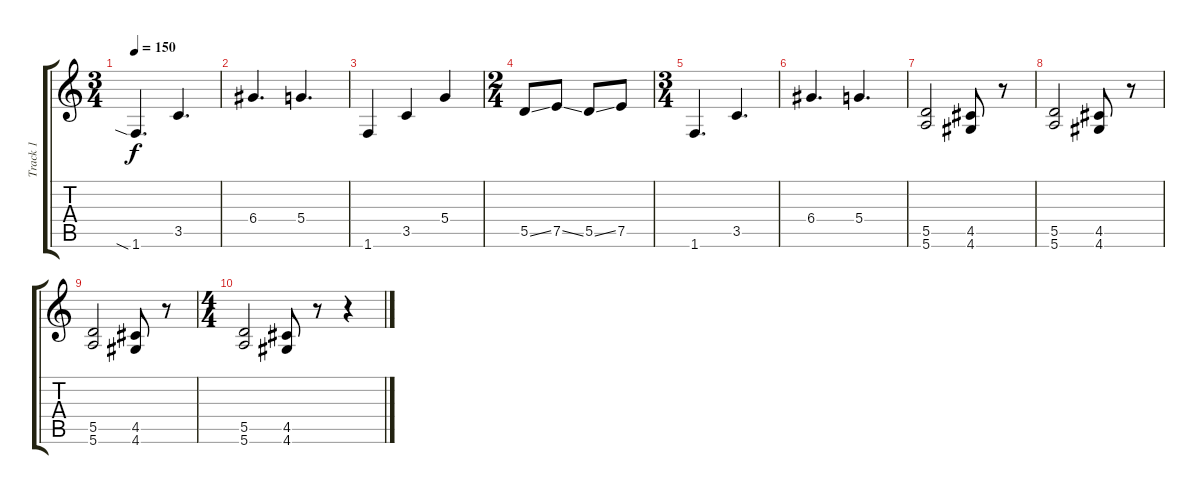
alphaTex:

\track ("Track 1" "Track 1") {instrument distortionguitar}
\staff {score tabs}
\tuning (E4 B3 G3 D3 A2 E2) {hide}
\ts (3 4)
\tempo 150
\clef g2
\ks c
1.6{sia}.4{d dy f} 3.5.4{d} |
6.4.4{d} 5.4.4{d} |
1.6.4 3.5.4 5.4.4 |
\ts (2 4)
5.5{ss}.8 7.5{ss}.8 5.5{ss}.8 7.5.8 |
\ts (3 4)
1.6.4{d} 3.5.4{d} |
6.4.4{d} 5.4.4{d} |
(5.5 5.6).2 (4.5 4.6).8 r.8 |
(5.5 5.6).2 (4.5 4.6).8 r.8 |
(5.5 5.6).2 (4.5 4.6).8 r.8 |
\ts (4 4)
(5.5 5.6).2 (4.5 4.6).8 r.8 r.4
